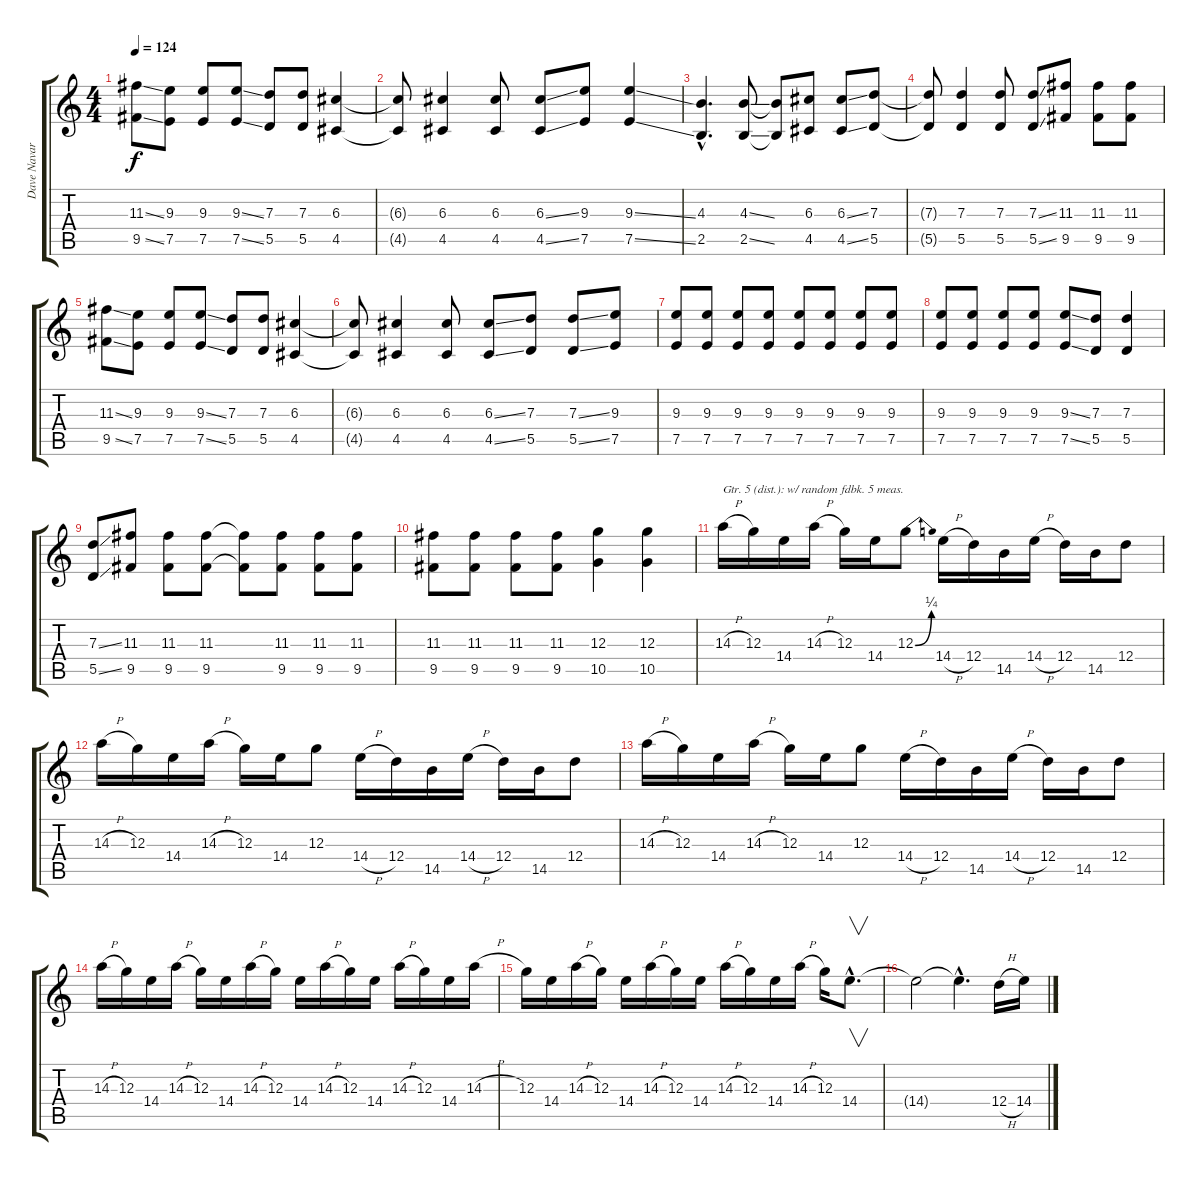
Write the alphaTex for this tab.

\track ("Dave Navarro 4" "Dave Navar") {instrument distortionguitar}
\staff {score tabs}
\tuning (E4 B3 G3 D3 A2 E2) {hide}
\ts (4 4)
\tempo 124
\clef g2
\ks c
(11.3{ss} 9.5{ss}).8{dy f} (9.3 7.5).8 (9.3 7.5).8 (9.3{ss} 7.5{ss}).8 (7.3 5.5).8 (7.3 5.5).8 (6.3 4.5).4 |
(6.3{t} 4.5{t}).8 (6.3 4.5).4 (6.3 4.5).8 (6.3{ss} 4.5{ss}).8 (9.3 7.5).8 (9.3{ss} 7.5{ss}).4 |
(4.3{hac} 2.5{hac}).4{d} (4.3{ss} 2.5{ss}).8 (4.3{t} 2.5{t}).8 (6.3 4.5).8 (6.3{ss} 4.5{ss}).8 (7.3 5.5).8 |
(7.3{t} 5.5{t}).8 (7.3 5.5).4 (7.3 5.5).8 (7.3{ss} 5.5{ss}).8 (11.3 9.5).8 (11.3 9.5).8 (11.3 9.5).8 |
(11.3{ss} 9.5{ss}).8 (9.3 7.5).8 (9.3 7.5).8 (9.3{ss} 7.5{ss}).8 (7.3 5.5).8 (7.3 5.5).8 (6.3 4.5).4 |
(6.3{t} 4.5{t}).8 (6.3 4.5).4 (6.3 4.5).8 (6.3{ss} 4.5{ss}).8 (7.3 5.5).8 (7.3{ss} 5.5{ss}).8 (9.3 7.5).8 |
(9.3 7.5).8 (9.3 7.5).8 (9.3 7.5).8 (9.3 7.5).8 (9.3 7.5).8 (9.3 7.5).8 (9.3 7.5).8 (9.3 7.5).8 |
(9.3 7.5).8 (9.3 7.5).8 (9.3 7.5).8 (9.3 7.5).8 (9.3{ss} 7.5{ss}).8 (7.3 5.5).8 (7.3 5.5).4 |
(7.3{ss} 5.5{ss}).8 (11.3 9.5).8 (11.3 9.5).8 (11.3 9.5).8 (11.3{t} 9.5{t}).8 (11.3 9.5).8 (11.3 9.5).8 (11.3 9.5).8 |
(11.3 9.5).8 (11.3 9.5).8 (11.3 9.5).8 (11.3 9.5).8 (12.3 10.5).4 (12.3 10.5).4 |
14.3{h}.16{txt "Gtr. 5 (dist.): w/ random fdbk. 5 meas."} 12.3.16 14.4.16 14.3{h}.16 12.3.16 14.4.16 12.3{be (bend 0 0 60 1)}.8 14.4{h}.16 12.4.16 14.5.16 14.4{h}.16 12.4.16 14.5.16 12.4.8 |
14.3{h}.16 12.3.16 14.4.16 14.3{h}.16 12.3.16 14.4.16 12.3.8 14.4{h}.16 12.4.16 14.5.16 14.4{h}.16 12.4.16 14.5.16 12.4.8 |
14.3{h}.16 12.3.16 14.4.16 14.3{h}.16 12.3.16 14.4.16 12.3.8 14.4{h}.16 12.4.16 14.5.16 14.4{h}.16 12.4.16 14.5.16 12.4.8 |
14.3{h}.16 12.3.16 14.4.16 14.3{h}.16 12.3.16 14.4.16 14.3{h}.16 12.3.16 14.4.16 14.3{h}.16 12.3.16 14.4.16 14.3{h}.16 12.3.16 14.4.16 14.3{h}.16 |
12.3.16 14.4.16 14.3{h}.16 12.3.16 14.4.16 14.3{h}.16 12.3.16 14.4.16 14.3{h}.16 12.3.16 14.4.16 14.3{h}.16 12.3.16 14.4{hac}.8{v d} |
14.4{t}.2 14.4{hac t}.4{d} 12.4{h}.16 14.4.16
